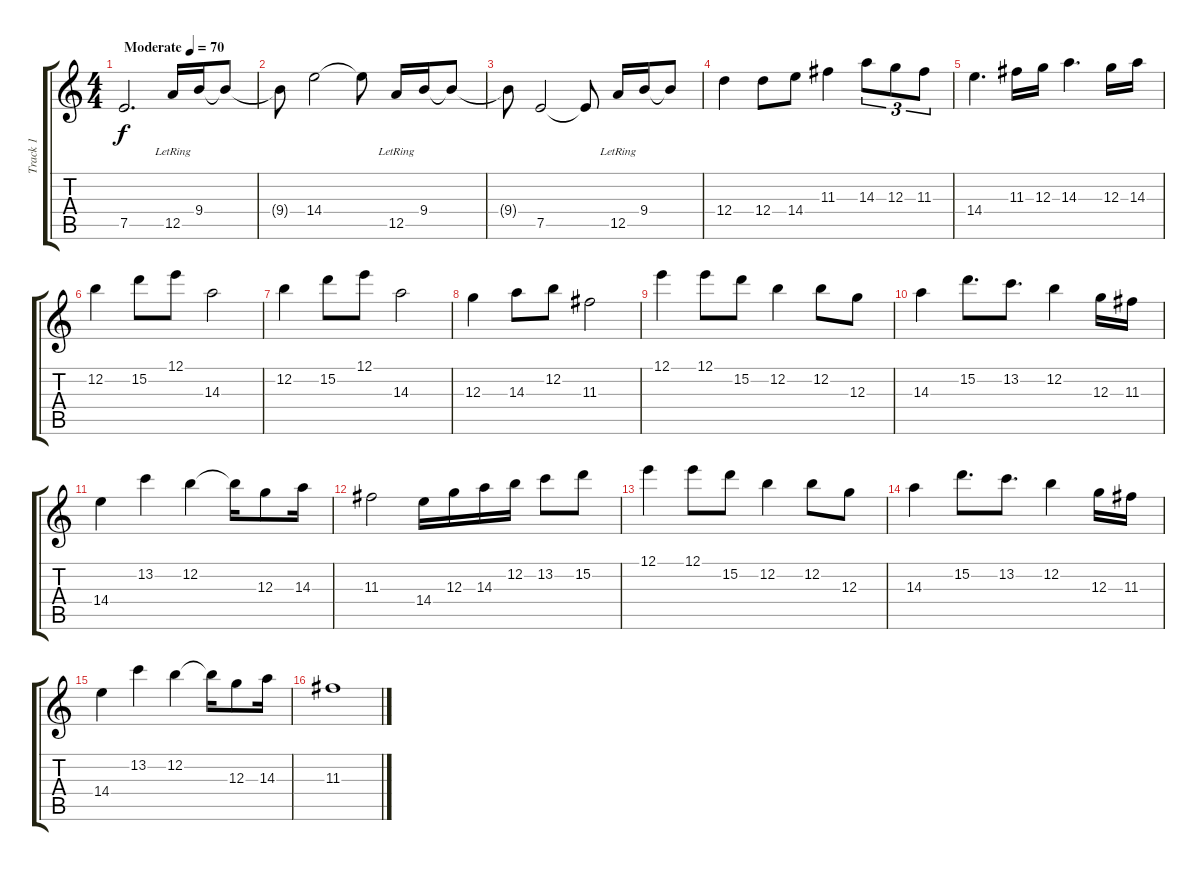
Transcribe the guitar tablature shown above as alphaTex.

\track ("Track 1" "Track 1") {instrument distortionguitar}
\staff {score tabs}
\tuning (E4 B3 G3 D3 A2 E2) {hide}
\ts (4 4)
\tempo (70 "Moderate")
\clef g2
\ks c
7.5.2{d dy f instrument distortionguitar} 12.5{lr}.16 9.4.16 9.4{t}.8 |
9.4{t}.8 14.4.2 14.4{t}.8 12.5{lr}.16 9.4.16 9.4{t}.8 |
9.4{t}.8 7.5.2 7.5{t}.8 12.5{lr}.16 9.4.16 9.4{t}.8 |
12.4.4 12.4.8 14.4.8 11.3.4 14.3.8{tu (3 2)} 12.3.8{tu (3 2)} 11.3.8{tu (3 2)} |
14.4.4{d} 11.3.16 12.3.16 14.3.4{d} 12.3.16 14.3.16 |
12.2.4 15.2.8 12.1.8 14.3.2 |
12.2.4 15.2.8 12.1.8 14.3.2 |
12.3.4 14.3.8 12.2.8 11.3.2 |
12.1.4 12.1.8 15.2.8 12.2.4 12.2.8 12.3.8 |
14.3.4 15.2.8{d} 13.2.8{d} 12.2.4 12.3.16 11.3.16 |
14.4.4 13.2.4 12.2.4 12.2{t}.16 12.3.8 14.3.16 |
11.3.2 14.4.16 12.3.16 14.3.16 12.2.16 13.2.8 15.2.8 |
12.1.4 12.1.8 15.2.8 12.2.4 12.2.8 12.3.8 |
14.3.4 15.2.8{d} 13.2.8{d} 12.2.4 12.3.16 11.3.16 |
14.4.4 13.2.4 12.2.4 12.2{t}.16 12.3.8 14.3.16 |
11.3.1
